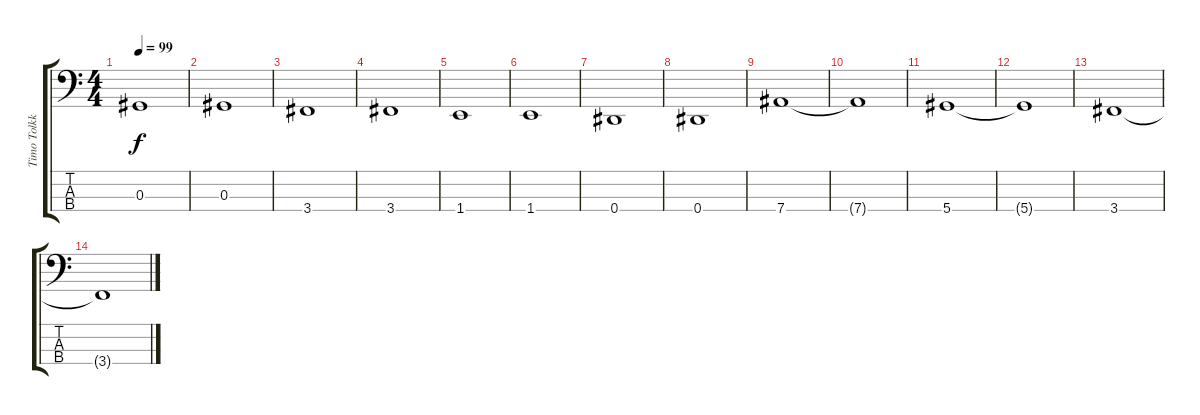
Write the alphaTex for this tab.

\track ("Timo Tolkki" "Timo Tolkk") {instrument electricbassfinger}
\staff {score tabs}
\tuning (Gb2 Db2 Ab1 Eb1) {hide}
\ts (4 4)
\tempo 99
\clef f4
\ks c
0.3.1{dy f} |
0.3.1 |
3.4.1 |
3.4.1 |
1.4.1 |
1.4.1 |
0.4.1 |
0.4.1 |
7.4.1 |
7.4{t}.1 |
5.4.1 |
5.4{t}.1 |
3.4.1 |
3.4{t}.1
